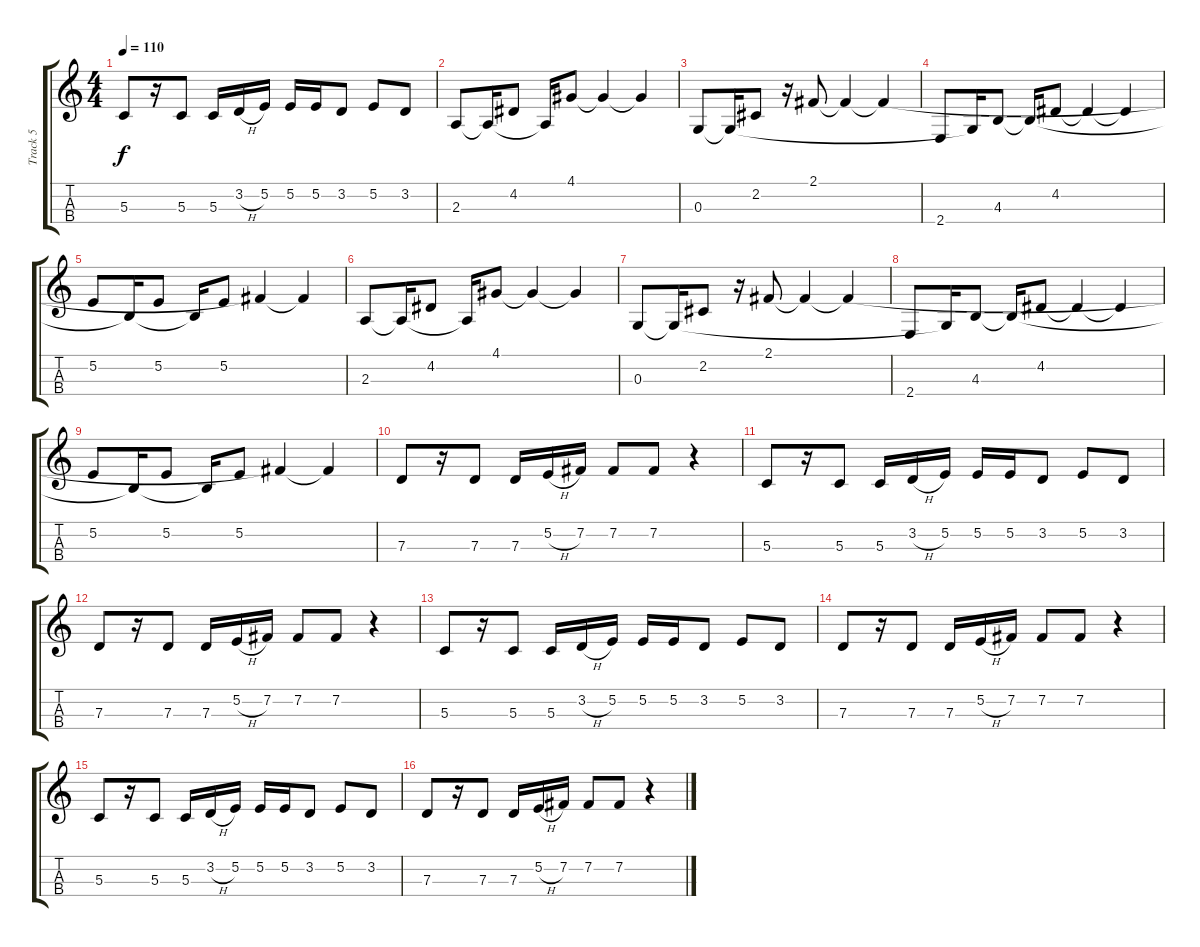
\track ("Track 5" "Track 5") {instrument electricpiano1}
\staff {score tabs}
\tuning (E4 B3 G3 D3) {hide}
\ts (4 4)
\tempo 110
\clef g2
\ks c
5.3.8{dy f} r.16 5.3.8 5.3.16 3.2{h}.16 5.2.16 5.2.16 5.2.16 3.2.8 5.2.8 3.2.8 |
2.3.8 2.3{t}.16 4.2.8 2.3{t}.16 4.1.8 4.1{t}.4 4.1{t}.4 |
0.3.8 0.3{t}.16 2.2.8 r.16 2.1.8 2.1{t}.4 2.1{t}.4 |
2.4.8 0.3{t}.16 4.3.8 4.3{t}.16 4.2.8 4.2{t}.4 4.2{t}.4 |
5.2.8 4.3{t}.16 5.2.8 4.3{t}.16 5.2.8 2.1{t}.4 2.1{t}.4 |
2.3.8 2.3{t}.16 4.2.8 2.3{t}.16 4.1.8 4.1{t}.4 4.1{t}.4 |
0.3.8 0.3{t}.16 2.2.8 r.16 2.1.8 2.1{t}.4 2.1{t}.4 |
2.4.8 0.3{t}.16 4.3.8 4.3{t}.16 4.2.8 4.2{t}.4 4.2{t}.4 |
5.2.8 4.3{t}.16 5.2.8 4.3{t}.16 5.2.8 2.1{t}.4 2.1{t}.4 |
7.3.8{volume 5} r.16 7.3.8 7.3.16 5.2{h}.16 7.2.16 7.2.8 7.2.8 r.4 |
5.3.8 r.16 5.3.8 5.3.16 3.2{h}.16 5.2.16 5.2.16 5.2.16 3.2.8 5.2.8 3.2.8 |
7.3.8 r.16 7.3.8 7.3.16 5.2{h}.16 7.2.16 7.2.8 7.2.8 r.4 |
5.3.8 r.16 5.3.8 5.3.16 3.2{h}.16 5.2.16 5.2.16 5.2.16 3.2.8 5.2.8 3.2.8 |
7.3.8 r.16 7.3.8 7.3.16 5.2{h}.16 7.2.16 7.2.8 7.2.8 r.4 |
5.3.8 r.16 5.3.8 5.3.16 3.2{h}.16 5.2.16 5.2.16 5.2.16 3.2.8 5.2.8 3.2.8 |
7.3.8 r.16 7.3.8 7.3.16 5.2{h}.16 7.2.16 7.2.8 7.2.8 r.4
